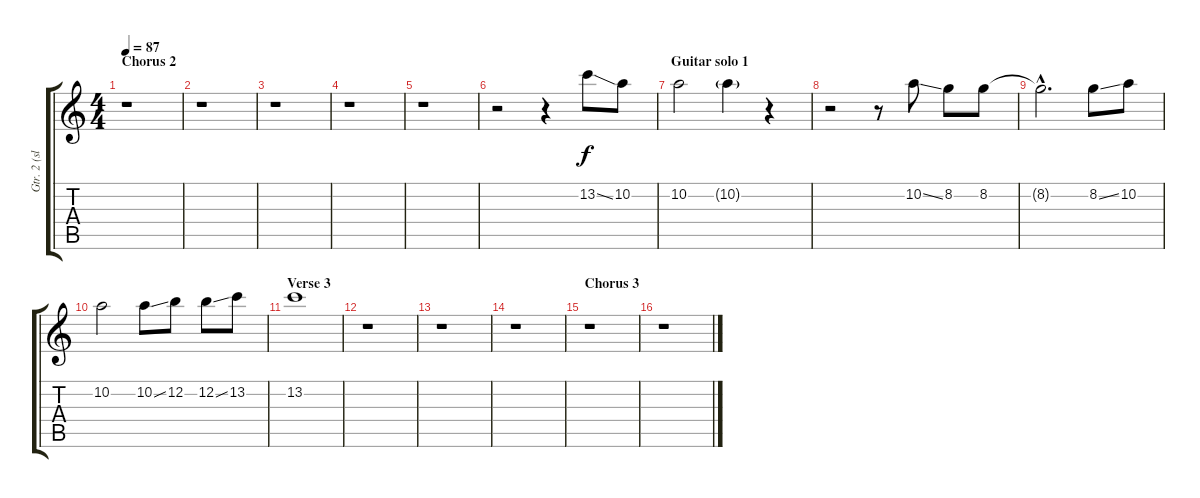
\track ("Gtr. 2 (slide)" "Gtr. 2 (sl") {instrument electricguitarjazz}
\staff {score tabs}
\tuning (E4 B3 G3 D3 A2 E2) {hide}
\ts (4 4)
\section ("" "Chorus 2")
\tempo 87
\clef g2
\ks c
r.1{dy f} |
r.1 |
r.1 |
r.1 |
r.1 |
r.2 r.4 13.2{ss}.8 10.2.8 |
\section ("" "Guitar solo 1")
10.2.2 10.2{g}.4 r.4 |
r.2 r.8 10.2{ss}.8 8.2.8 8.2.8 |
8.2{hac t}.2{d} 8.2{ss}.8 10.2.8 |
10.2.2 10.2{ss}.8 12.2.8 12.2{ss}.8 13.2.8 |
\section ("" "Verse 3")
13.2.1 |
r.1 |
r.1 |
r.1 |
\section ("" "Chorus 3")
r.1 |
r.1
